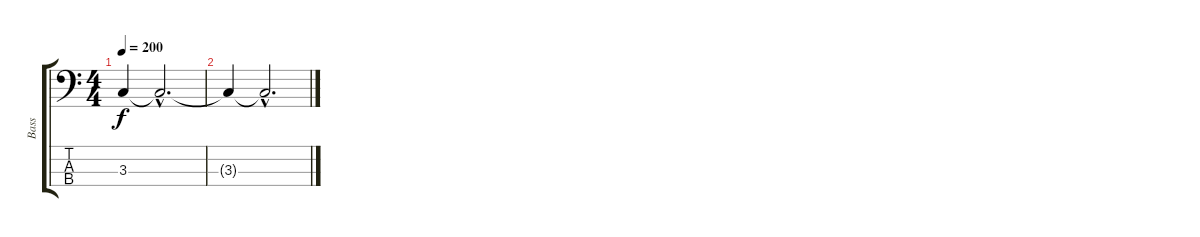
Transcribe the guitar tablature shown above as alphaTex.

\track ("Bass" "Bass") {instrument electricbasspick}
\staff {score tabs}
\tuning (G2 D2 A1 E1) {hide}
\ts (4 4)
\tempo 200
\clef f4
\ks c
3.3.4{dy f} 3.3{hac t}.2{d} |
3.3{t}.4 3.3{hac t}.2{d}
